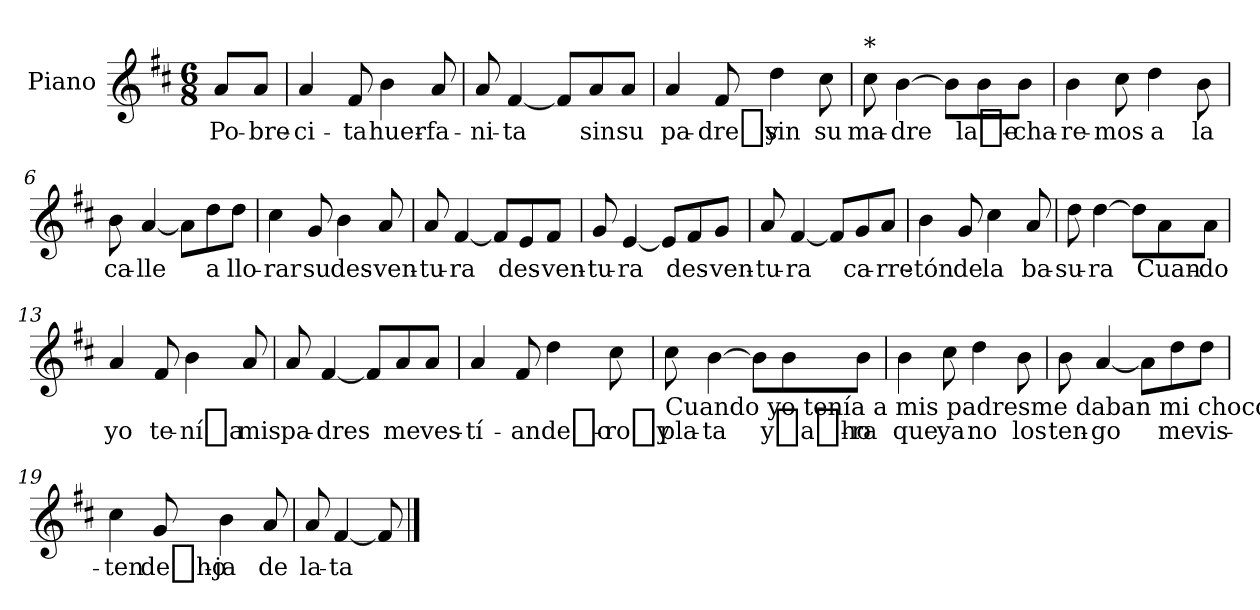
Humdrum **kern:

**kern	**text
*part1	*part1
*staff1	*staff1
*I"Piano	*
*I'Pno	*
*clefG2	*
*k[f#c#]	*
*D:	*
*M6/8	*
=	=
8a/L	Po-
8a/J	-bre-
=1	=1
4a/	-ci-
8f#/	-ta
4b\	huer-
8a/	-fa-
=2	=2
8a/	-ni-
[4f#/	-ta
8f#/L]	.
8a/	sin
8a/J	su
=3	=3
4a/	pa-
8f#/	-dre_y
4dd\	sin
8cc#\	su
=4	=4
!LO:TX:a:t=*	!
8cc#\	ma-
[4b\	-dre
8b\L]	.
8b\	la_e-
8b\J	-cha-
=5	=5
4b\	-re-
8cc#\	-mos
4dd\	a
8b\	la
!!LO:LB:g=z
=6	=6
8b\	ca-
[4a/	-lle
8a\L]	.
8dd\	a
8dd\J	llo-
=7	=7
4cc#\	-rar
8g/	su
4b\	des-
8a/	-ven-
=8	=8
8a/	-tu-
[4f#/	-ra
8f#/L]	.
8e/	des-
8f#/J	-ven-
=9	=9
8g/	-tu-
[4e/	-ra
8e/L]	.
8f#/	des-
8g/J	-ven-
=10	=10
8a/	-tu-
[4f#/	-ra
8f#/L]	.
8g/	ca-
8a/J	-rre-
=11	=11
4b\	-tón
8g/	de
4cc#\	la
8a/	ba-
!!LO:LB:g=z
=12	=12
8dd\	-su-
[4dd\	-ra
8dd\L]	.
8a\	Cuan-
8a\J	-do
=13	=13
4a/	yo
8f#/	te-
4b\	-ní_a
8a/	mis
=14	=14
8a/	pa-
[4f#/	-dres
8f#/L]	.
8a/	me
8a/J	ves-
=15	=15
4a/	-tí-
8f#/	-an
4dd\	de_o-
8cc#\	-ro_y
!!LO:LB:g=z
=16	=16
!LO:TX:b:t=Cuando yo tenía a mis padresme daban mi chocolate,y ahora que ya no los tengo,me dan agua del metate.Cuando yo tenía a mis padresme daban chocolatito,y ahora que ya no los tengome dan gordas con chilito.	!
8cc#\	pla-
[4b\	-ta
8b\L]	.
8b\	y_a_ho-
8b\J	-ra
=17	=17
4b\	que
8cc#\	ya
4dd\	no
8b\	los
=18	=18
8b\	ten-
[4a/	-go
8a\L]	.
8dd\	me
8dd\J	vis-
=19	=19
4cc#\	-ten
8g/	de_ho-
4b\	-ja
8a/	de
=20	=20
8a/	la-
[4f#/	-ta
8f#/]	.
==	==
*-	*-
